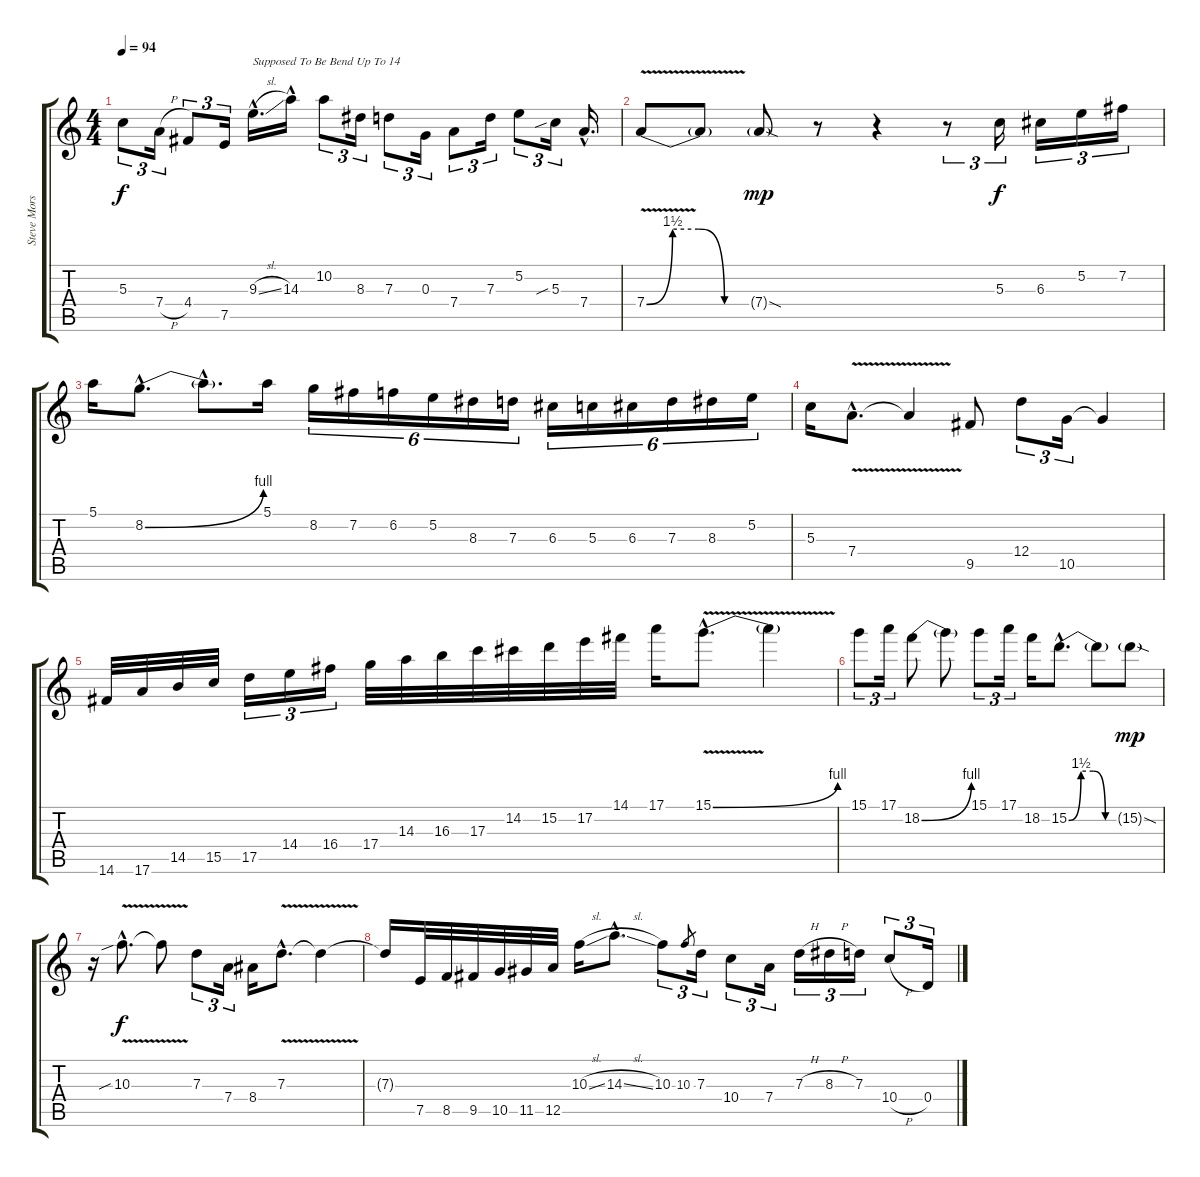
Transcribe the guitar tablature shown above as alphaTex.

\track ("Steve Morse Lead Guitar II" "Steve Mors") {instrument overdrivenguitar}
\staff {score tabs}
\tuning (E4 B3 G3 D3 A2 E2) {hide}
\ts (4 4)
\tempo 94
\clef g2
\ks c
5.3.8{tu (3 2) dy f} 7.4{h}.16{tu (3 2)} 4.4.8{tu (3 2)} 7.5.16{tu (3 2)} 9.3{sl hac}.16{d txt "Supposed To Be Bend Up To 14"} 14.3{hac}.16 10.2.8{tu (3 2)} 8.3.16{tu (3 2)} 7.3.8{tu (3 2)} 0.3.16{tu (3 2)} 7.4.8{tu (3 2)} 7.3.16{tu (3 2)} 5.2.8{tu (3 2)} 5.3{sib}.16{tu (3 2)} 7.4{hac}.16{d} |
7.4{be (custom 0 0 15 6 30 6 45 0 60 0) v}.8 7.4{t}.8 7.4{sod g}.8{dy mp} r.8 r.4 r.8{tu (3 2)} 5.3.16{tu (3 2) dy f} 6.3.16{tu (3 2)} 5.2.16{tu (3 2)} 7.2.16{tu (3 2)} |
5.1.16 8.2{be (bend 0 0 60 4) hac}.8{d} 8.2{hac t}.8{d} 5.1.16 8.2.16{tu (6 4)} 7.2.16{tu (6 4)} 6.2.16{tu (6 4)} 5.2.16{tu (6 4)} 8.3.16{tu (6 4)} 7.3.16{tu (6 4)} 6.3.16{tu (6 4)} 5.3.16{tu (6 4)} 6.3.16{tu (6 4)} 7.3.16{tu (6 4)} 8.3.16{tu (6 4)} 5.2.16{tu (6 4)} |
5.3.16 7.4{v hac}.8{d} 7.4{t}.4 9.5.8 12.4.8{tu (3 2)} 10.5.16{tu (3 2)} 10.5{t}.4 |
14.6.32 17.6.32 14.5.32 15.5.32 17.5.16{tu (3 2)} 14.4.16{tu (3 2)} 16.4.16{tu (3 2)} 17.4.32 14.3.32 16.3.32 17.3.32 14.2.32 15.2.32 17.2.32 14.1.32 17.1.16 15.1{be (bend 0 0 60 4) v hac}.8{d} 15.1{t}.4 |
15.1.8{tu (3 2)} 17.1.16{tu (3 2)} 18.2{be (bend 0 0 60 4)}.8 18.2{t}.8 15.1.8{tu (3 2)} 17.1.16{tu (3 2)} 18.2.16 15.2{be (custom 0 0 15 6 30 6 45 0 60 0) hac}.8{d} 15.2{t}.8 15.2{sod g}.8{dy mp} |
r.16 10.3{v sib hac}.8{d dy f} 10.3{t}.8 7.3.8{tu (3 2)} 7.4.16{tu (3 2)} 8.4.16 7.3{v hac}.8{d} 7.3{t}.4 |
7.3{t}.16 7.5.32 8.5.32 9.5.32 10.5.32 11.5.32 12.5.32 10.3{sl}.16 14.3{sl hac}.8{d} 10.3.8{tu (3 2)} 10.3.8{gr} 7.3.16{tu (3 2)} 10.4.8{tu (3 2)} 7.4.16{tu (3 2)} 7.3{h}.16{tu (3 2)} 8.3{h}.16{tu (3 2)} 7.3.16{tu (3 2)} 10.4{h}.8{tu (3 2)} 0.4.16{tu (3 2)}
